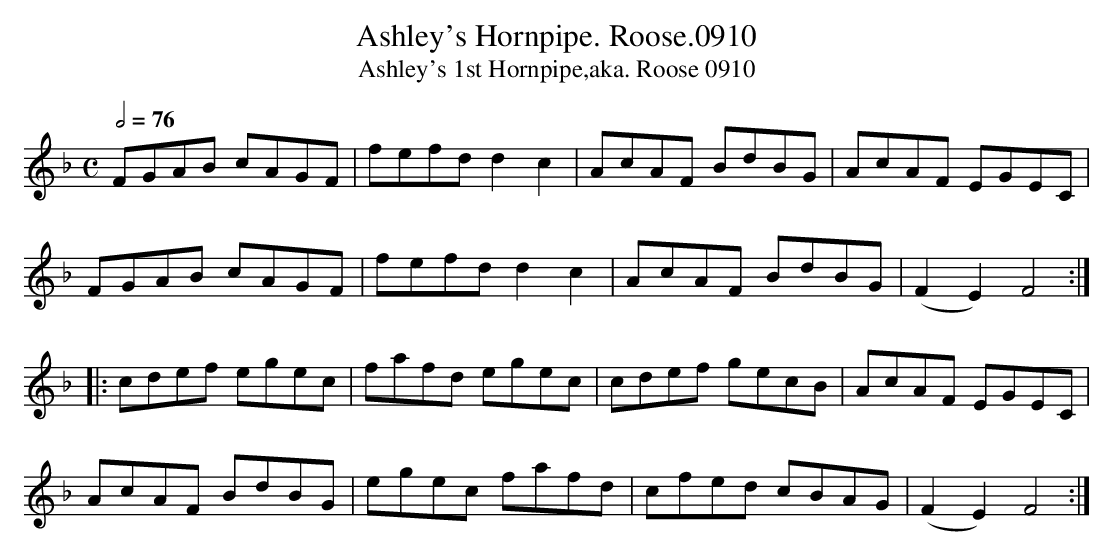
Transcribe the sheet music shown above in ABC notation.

X:1
T:Ashley's Hornpipe. Roose.0910
T:Ashley's 1st Hornpipe,aka. Roose 0910
Q:1/2=76
M:C
L:1/8
K:F
FGAB cAGF|fefd d2c2|AcAF BdBG|AcAF EGEC|
FGAB cAGF|fefd d2c2|AcAF BdBG|(F2E2)F4:|
|:cdef egec|fafd egec|cdef gecB|AcAF EGEC|
AcAF BdBG|egec fafd|cfed cBAG|(F2E2)F4:|
